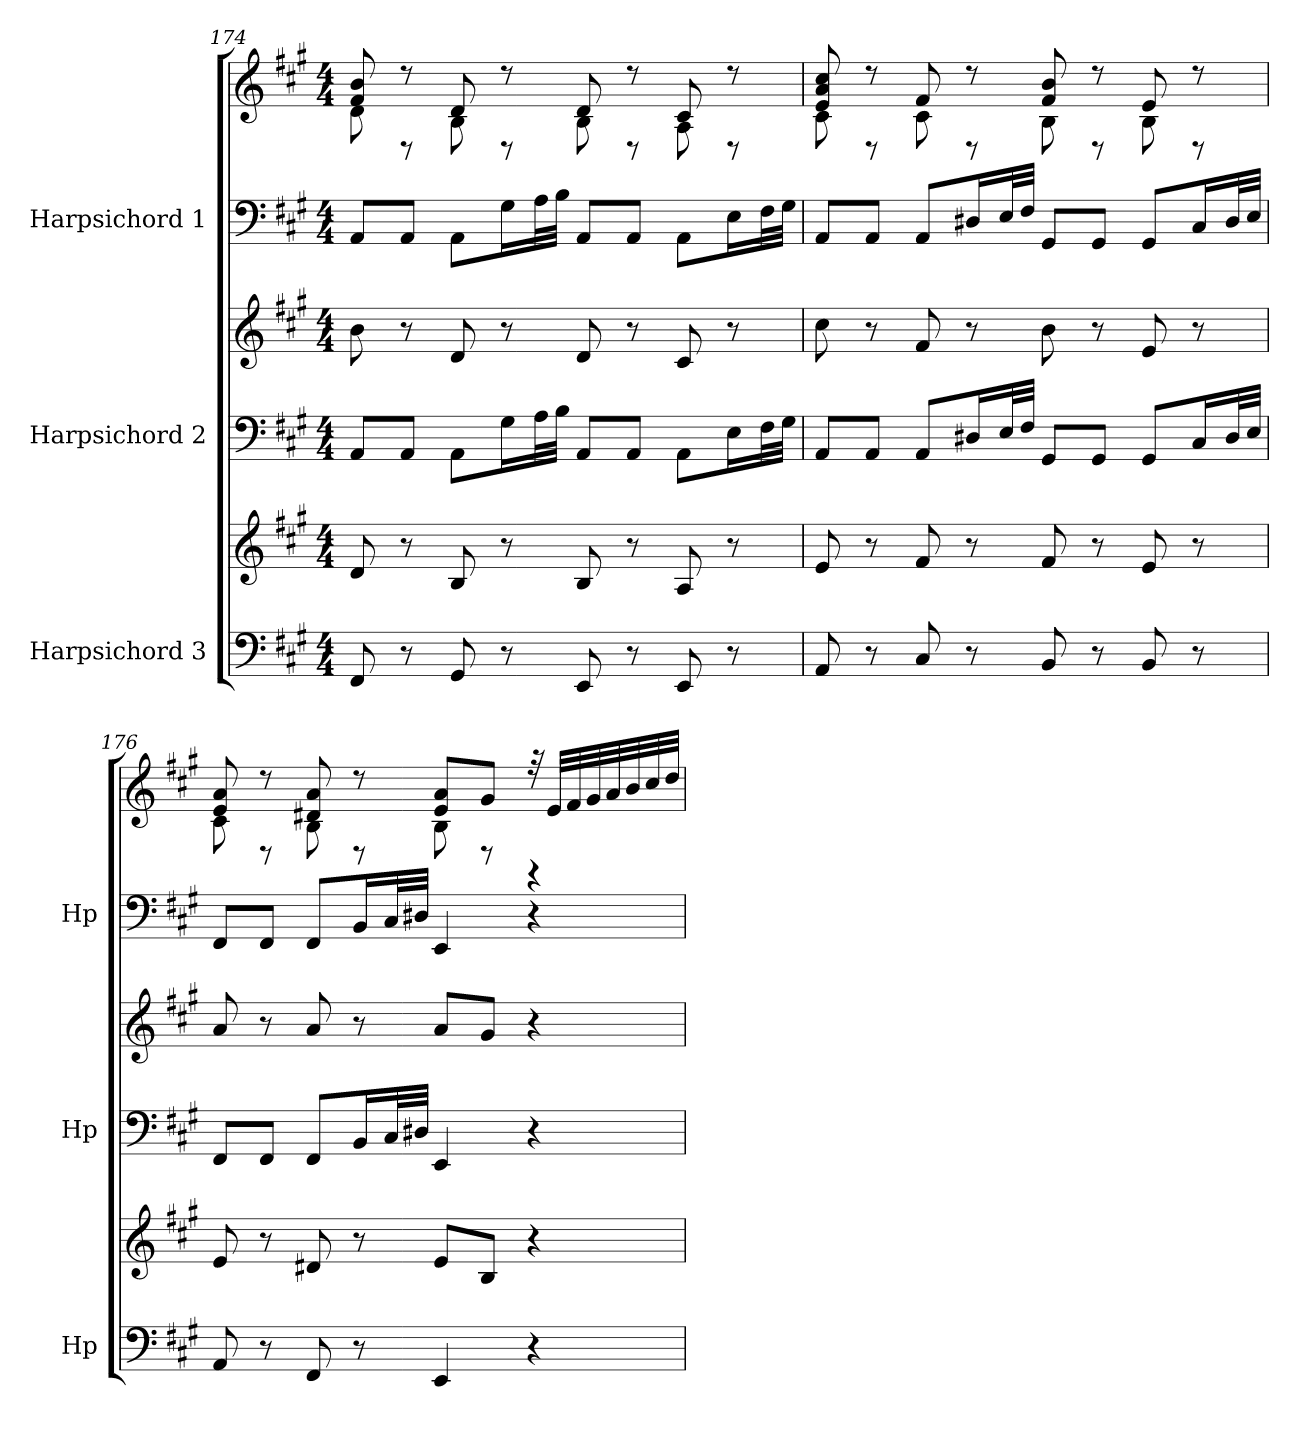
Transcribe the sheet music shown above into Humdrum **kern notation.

**kern	**kern	**kern	**kern	**kern	**kern
*part3	*part3	*part2	*part2	*part1	*part1
*staff6	*staff5	*staff4	*staff3	*staff2	*staff1
*I"Harpsichord 3	*	*I"Harpsichord 2	*	*I"Harpsichord 1	*
*I'Hp	*	*I'Hp	*	*I'Hp	*
*clefF4	*clefG2	*clefF4	*clefG2	*clefF4	*clefG2
*k[f#c#g#]	*k[f#c#g#]	*k[f#c#g#]	*k[f#c#g#]	*k[f#c#g#]	*k[f#c#g#]
*M4/4	*M4/4	*M4/4	*M4/4	*M4/4	*M4/4
=174	=174	=174	=174	=174	=174
*	*	*	*	*	*^
8FF#/	8d/	8AA/L	8b\	8AA/L	8f#/ 8b/	8d\
8r	8r	8AA/J	8r	8AA/J	8r	8rD
8GG#/	8B/	8AA\L	8d/	8AA\L	8d/	8B\
8r	8r	16G#\L	8r	16G#\L	8r	8rD
.	.	32A\L	.	32A\L	.	.
.	.	32B\JJJ	.	32B\JJJ	.	.
8EE/	8B/	8AA/L	8d/	8AA/L	8d/	8B\
8r	8r	8AA/J	8r	8AA/J	8r	8rD
8EE/	8A/	8AA\L	8c#/	8AA\L	8c#/	8A\
8r	8r	16E\L	8r	16E\L	8r	8rD
.	.	32F#\L	.	32F#\L	.	.
.	.	32G#\JJJ	.	32G#\JJJ	.	.
=175	=175	=175	=175	=175	=175	=175
8AA/	8e/	8AA/L	8cc#\	8AA/L	8e/ 8a/ 8cc#/	8c#\
8r	8r	8AA/J	8r	8AA/J	8r	8rD
8C#/	8f#/	8AA/L	8f#/	8AA/L	8f#/	8c#\
8r	8r	16D#X/L	8r	16D#X/L	8r	8rD
.	.	32E/L	.	32E/L	.	.
.	.	32F#/JJJ	.	32F#/JJJ	.	.
8BB/	8f#/	8GG#/L	8b\	8GG#/L	8f#/ 8b/	8B\
8r	8r	8GG#/J	8r	8GG#/J	8r	8rD
8BB/	8e/	8GG#/L	8e/	8GG#/L	8e/	8B\
8r	8r	16C#/L	8r	16C#/L	8r	8rD
.	.	32D#/L	.	32D#/L	.	.
.	.	32E/JJJ	.	32E/JJJ	.	.
!!LO:LB:g=z	!!
=176	=176	=176	=176	=176	=176	=176
8AA/	8e/	8FF#/L	8a/	8FF#/L	8e/ 8a/	8c#\
8r	8r	8FF#/J	8r	8FF#/J	8r	8rD
8FF#/	8d#X/	8FF#/L	8a/	8FF#/L	8d#X/ 8a/	8B\
8r	8r	16BB/L	8r	16BB/L	8r	8rD
.	.	32C#/L	.	32C#/L	.	.
.	.	32D#X/JJJ	.	32D#X/JJJ	.	.
4EE/	8e/L	4EE/	8a/L	4EE/	8e/ 8a/L	8B\
.	8B/J	.	8g#/J	.	8g#/J	8rD
4r	4r	4r	4r	4r	32r	4rGG
.	.	.	.	.	32e/LLL	.
.	.	.	.	.	32f#/	.
.	.	.	.	.	32g#/	.
.	.	.	.	.	32a/	.
.	.	.	.	.	32b/	.
.	.	.	.	.	32cc#/	.
.	.	.	.	.	32dd/JJJ	.
*	*	*	*	*	*v	*v
=	=	=	=	=	=
*-	*-	*-	*-	*-	*-
